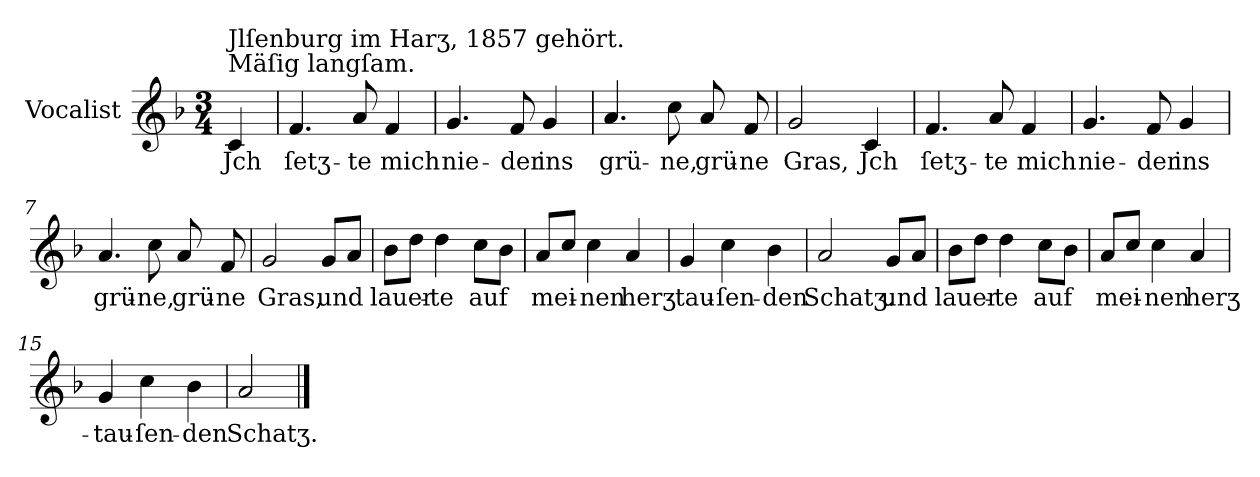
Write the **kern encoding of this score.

**kern	**text
*part1	*part1
*staff1	*staff1
*I"Vocalist	*
*k[b-]	*
*F:	*
*M3/4	*
=	=
!LO:TX:a:t=Mäſig langſam.	!
!LO:TX:a:t=Jlſenburg im Harʒ, 1857 gehört.	!
4c	Jch
=1	=1
4.f	ſetʒ-
8a	-te
4f	mich
=2	=2
4.g	nie-
8f	-der
4g	ins
=3	=3
4.a	grü-
8cc	-ne,
8a	grü-
8f	-ne
=4	=4
2g	Gras,
4c	Jch
=5	=5
4.f	ſetʒ-
8a	-te
4f	mich
=6	=6
4.g	nie-
8f	-der
4g	ins
=7	=7
4.a	grü-
8cc	-ne,
8a	grü-
8f	-ne
=8	=8
2g	Gras,
8gL	und
8aJ	.
=9	=9
8b-L	lauer-
8ddJ	.
4dd	-te
8ccL	auf
8b-J	.
=10	=10
8a/L	mei-
8ccJ	.
4cc	-nen
4a	herʒ-
=11	=11
4g	-tau-
4cc	-ſen-
4b-	-den
=12	=12
2a	Schatʒ.
8gL	und
8aJ	.
=13	=13
8b-L	lauer-
8ddJ	.
4dd	-te
8ccL	auf
8b-J	.
=14	=14
8a/L	mei-
8ccJ	.
4cc	-nen
4a	herʒ-
=15	=15
4g	-tau-
4cc	-ſen-
4b-	-den
=16	=16
2a	Schatʒ.
==	==
*-	*-
